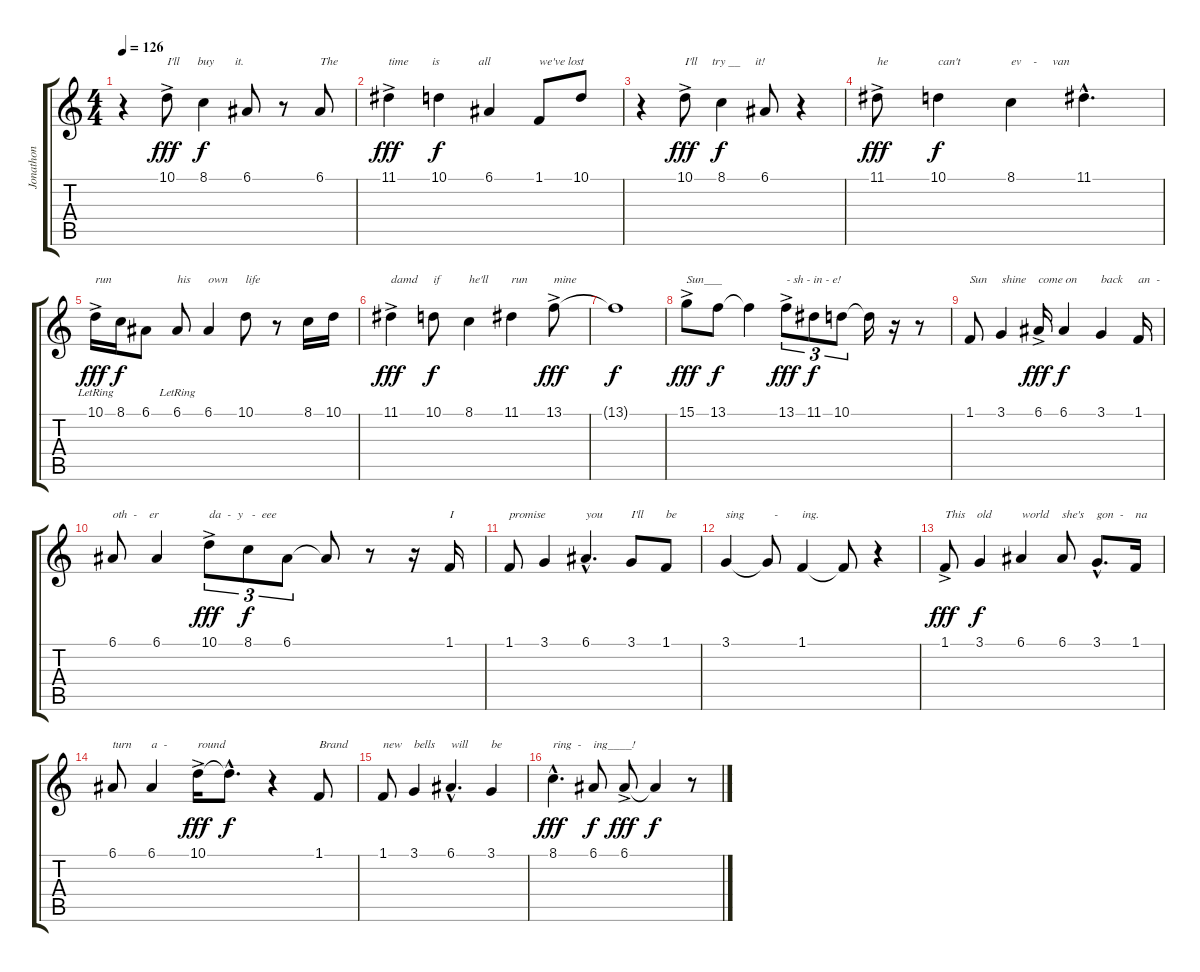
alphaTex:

\track ("Jonathon" "Jonathon") {instrument lead2sawtooth}
\staff {score tabs}
\tuning (E4 B3 G3 D3 A2 E2) {hide}
\ts (4 4)
\tempo 126
\clef g2
\ks c
r.4{dy f} 10.1{ac}.8{txt "I'll      buy       it." dy fff} 8.1.4{dy f} 6.1.8 r.8 6.1.8{txt "The"} |
11.1{ac}.4{txt "time        is             all        " dy fff} 10.1.4{dy f} 6.1.4 1.1.8{txt "we've lost"} 10.1.8 |
r.4 10.1{ac}.8{txt "I'll     try __     it!" dy fff} 8.1.4{dy f} 6.1.8 r.4 |
11.1{ac}.8{txt "he" dy fff} 10.1.4{txt "can't" dy f} 8.1.4{txt "ev    -     van"} 11.1{hac}.4{d} |
10.1{ac lr}.16{txt "run" dy fff} 8.1.16{dy f} 6.1.8 6.1{lr}.8{txt "his      own       "} 6.1.4 10.1.8{txt "life"} r.8 8.1.16 10.1.16 |
11.1{ac}.4{txt "damd" dy fff} 10.1.8{txt "if" dy f} 8.1.4{txt "he'll"} 11.1.4{txt "run"} 13.1{ac}.8{txt "mine" dy fff} |
13.1{t}.1{dy f} |
15.1{ac}.8{txt "Sun___" dy fff} 13.1.8{dy f} 13.1{t}.4 13.1{ac}.8{tu (3 2) txt "- sh - in - e!" dy fff} 11.1.8{tu (3 2) dy f} 10.1.8{tu (3 2)} 10.1{t}.16 r.16 r.8 |
1.1.8{txt "Sun     shine            "} 3.1.4 6.1{ac}.16{txt "come on" dy fff} 6.1.4{txt "  " dy f} 3.1.4{txt "back"} 1.1.16{txt "an  -"} |
6.1.8{txt "oth  -    er"} 6.1.4 10.1{ac}.8{tu (3 2) txt "da  -  y   -  eee" dy fff} 8.1.8{tu (3 2) dy f} 6.1.8{tu (3 2)} 6.1{t}.8 r.8 r.16 1.1.16{txt "I"} |
1.1.8{txt "promise"} 3.1.4 6.1{hac}.4{d txt "you"} 3.1.8{txt "I'll"} 1.1.8{txt "be"} |
3.1.4{txt "sing          -"} 3.1{t}.8 1.1.4{txt "ing."} 1.1{t}.8 r.4 |
1.1{ac}.8{txt "This    old          world" dy fff} 3.1.4{dy f} 6.1.4 6.1.8{txt "she's "} 3.1{hac}.8{d txt "gon  -"} 1.1.16{txt "na"} |
6.1.8{txt "turn"} 6.1.4{txt "a  -"} 10.1{ac}.16{txt "round" dy fff} 10.1{hac t}.8{d dy f} r.4 1.1.8{txt "Brand"} |
1.1.8{txt "new"} 3.1.4{txt "bells"} 6.1{hac}.4{d txt "will"} 3.1.4{txt "be   "} |
8.1{hac}.4{d txt "ring  -" dy fff} 6.1.8{txt "ing____!" dy f} 6.1{ac}.8{dy fff} 6.1{t}.4{dy f} r.8
